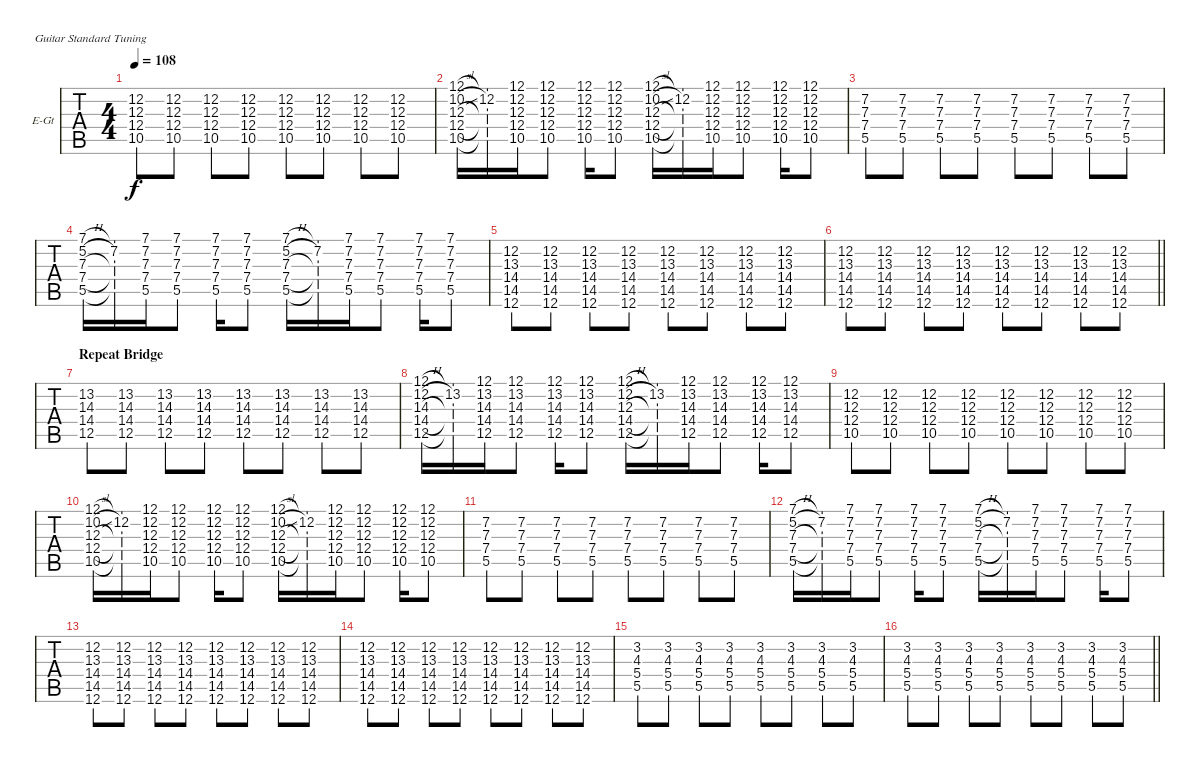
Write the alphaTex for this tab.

\bracketExtendMode groupsimilarinstruments
\firstSystemTrackNameOrientation horizontal
\otherSystemsTrackNameOrientation horizontal
\track ("Nick" "E-Gt") {instrument distortionguitar}
\staff {tabs}
\tuning (E4 B3 G3 D3 A2 E2)
\ts (4 4)
\tempo 108
\clef g2
\ks c
(12.2 12.3 12.4 10.5).8{dy f} (12.2 12.3 12.4 10.5).8 (12.2 12.3 12.4 10.5).8 (12.2 12.3 12.4 10.5).8 (12.2 12.3 12.4 10.5).8 (12.2 12.3 12.4 10.5).8 (12.2 12.3 12.4 10.5).8 (12.2 12.3 12.4 10.5).8 |
(10.2{sl} 12.3 12.4 10.5 12.1).16 (12.2 12.3{t} 12.4{t} 10.5{t} 12.1{t}).16 (12.2 12.3 12.4 10.5 12.1).16 (12.2 12.3 12.4 10.5 12.1).8 (12.2 12.3 12.4 10.5 12.1).16 (12.2 12.3 12.4 10.5 12.1).8 (10.2{sl} 12.3 12.4 10.5 12.1).16 (12.2 12.3{t} 12.4{t} 10.5{t} 12.1{t}).16 (12.2 12.3 12.4 10.5 12.1).16 (12.2 12.3 12.4 10.5 12.1).8 (12.2 12.3 12.4 10.5 12.1).16 (12.2 12.3 12.4 10.5 12.1).8 |
(7.2 7.3 7.4 5.5).8 (7.2 7.3 7.4 5.5).8 (7.2 7.3 7.4 5.5).8 (7.2 7.3 7.4 5.5).8 (7.2 7.3 7.4 5.5).8 (7.2 7.3 7.4 5.5).8 (7.2 7.3 7.4 5.5).8 (7.2 7.3 7.4 5.5).8 |
(5.2{h} 7.3 7.4 5.5 7.1).16 (7.2 7.3{t} 7.4{t} 5.5{t} 7.1{t}).16 (7.2 7.3 7.4 5.5 7.1).16 (7.2 7.3 7.4 5.5 7.1).8 (7.2 7.3 7.4 5.5 7.1).16 (7.2 7.3 7.4 5.5 7.1).8 (5.2{h} 7.3 7.4 5.5 7.1).16 (7.2 7.3{t} 7.4{t} 5.5{t} 7.1{t}).16 (7.2 7.3 7.4 5.5 7.1).16 (7.2 7.3 7.4 5.5 7.1).8 (7.2 7.3 7.4 5.5 7.1).16 (7.2 7.3 7.4 5.5 7.1).8 |
(12.2 13.3 14.4 14.5 12.6).8 (12.2 13.3 14.4 14.5 12.6).8 (12.2 13.3 14.4 14.5 12.6).8 (12.2 13.3 14.4 14.5 12.6).8 (12.2 13.3 14.4 14.5 12.6).8 (12.2 13.3 14.4 14.5 12.6).8 (12.2 13.3 14.4 14.5 12.6).8 (12.2 13.3 14.4 14.5 12.6).8 |
\barLineRight lightlight
(12.2 13.3 14.4 14.5 12.6).8 (12.2 13.3 14.4 14.5 12.6).8 (12.2 13.3 14.4 14.5 12.6).8 (12.2 13.3 14.4 14.5 12.6).8 (12.2 13.3 14.4 14.5 12.6).8 (12.2 13.3 14.4 14.5 12.6).8 (12.2 13.3 14.4 14.5 12.6).8 (12.2 13.3 14.4 14.5 12.6).8 |
\section ("" "Repeat Bridge")
(13.2 14.3 14.4 12.5).8 (13.2 14.3 14.4 12.5).8 (13.2 14.3 14.4 12.5).8 (13.2 14.3 14.4 12.5).8 (13.2 14.3 14.4 12.5).8 (13.2 14.3 14.4 12.5).8 (13.2 14.3 14.4 12.5).8 (13.2 14.3 14.4 12.5).8 |
(12.2{h} 14.3 14.4 12.5 12.1).16 (13.2 14.3{t} 14.4{t} 12.5{t} 12.1{t}).16 (13.2 14.3 14.4 12.5 12.1).16 (13.2 14.3 14.4 12.5 12.1).8 (13.2 14.3 14.4 12.5 12.1).16 (13.2 14.3 14.4 12.5 12.1).8 (12.2{h} 12.3 14.4 12.5 12.1).16 (13.2 12.3{t} 14.4{t} 12.5{t} 12.1{t}).16 (13.2 14.3 14.4 12.5 12.1).16 (13.2 14.3 14.4 12.5 12.1).8 (13.2 14.3 14.4 12.5 12.1).16 (13.2 14.3 14.4 12.5 12.1).8 |
(12.2 12.3 12.4 10.5).8 (12.2 12.3 12.4 10.5).8 (12.2 12.3 12.4 10.5).8 (12.2 12.3 12.4 10.5).8 (12.2 12.3 12.4 10.5).8 (12.2 12.3 12.4 10.5).8 (12.2 12.3 12.4 10.5).8 (12.2 12.3 12.4 10.5).8 |
(10.2{sl} 12.3 12.4 10.5 12.1).16 (12.2 12.3{t} 12.4{t} 10.5{t} 12.1{t}).16 (12.2 12.3 12.4 10.5 12.1).16 (12.2 12.3 12.4 10.5 12.1).8 (12.2 12.3 12.4 10.5 12.1).16 (12.2 12.3 12.4 10.5 12.1).8 (10.2{sl} 12.3 12.4 10.5 12.1).16 (12.2 12.3{t} 12.4{t} 10.5{t} 12.1{t}).16 (12.2 12.3 12.4 10.5 12.1).16 (12.2 12.3 12.4 10.5 12.1).8 (12.2 12.3 12.4 10.5 12.1).16 (12.2 12.3 12.4 10.5 12.1).8 |
(7.2 7.3 7.4 5.5).8 (7.2 7.3 7.4 5.5).8 (7.2 7.3 7.4 5.5).8 (7.2 7.3 7.4 5.5).8 (7.2 7.3 7.4 5.5).8 (7.2 7.3 7.4 5.5).8 (7.2 7.3 7.4 5.5).8 (7.2 7.3 7.4 5.5).8 |
(5.2{h} 7.3 7.4 5.5 7.1).16 (7.2 7.3{t} 7.4{t} 5.5{t} 7.1{t}).16 (7.2 7.3 7.4 5.5 7.1).16 (7.2 7.3 7.4 5.5 7.1).8 (7.2 7.3 7.4 5.5 7.1).16 (7.2 7.3 7.4 5.5 7.1).8 (5.2{h} 7.3 7.4 5.5 7.1).16 (7.2 7.3{t} 7.4{t} 5.5{t} 7.1{t}).16 (7.2 7.3 7.4 5.5 7.1).16 (7.2 7.3 7.4 5.5 7.1).8 (7.2 7.3 7.4 5.5 7.1).16 (7.2 7.3 7.4 5.5 7.1).8 |
(12.2 13.3 14.4 14.5 12.6).8 (12.2 13.3 14.4 14.5 12.6).8 (12.2 13.3 14.4 14.5 12.6).8 (12.2 13.3 14.4 14.5 12.6).8 (12.2 13.3 14.4 14.5 12.6).8 (12.2 13.3 14.4 14.5 12.6).8 (12.2 13.3 14.4 14.5 12.6).8 (12.2 13.3 14.4 14.5 12.6).8 |
(12.2 13.3 14.4 14.5 12.6).8 (12.2 13.3 14.4 14.5 12.6).8 (12.2 13.3 14.4 14.5 12.6).8 (12.2 13.3 14.4 14.5 12.6).8 (12.2 13.3 14.4 14.5 12.6).8 (12.2 13.3 14.4 14.5 12.6).8 (12.2 13.3 14.4 14.5 12.6).8 (12.2 13.3 14.4 14.5 12.6).8 |
(3.2 4.3 5.4 5.5).8 (3.2 4.3 5.4 5.5).8 (3.2 4.3 5.4 5.5).8 (3.2 4.3 5.4 5.5).8 (3.2 4.3 5.4 5.5).8 (3.2 4.3 5.4 5.5).8 (3.2 4.3 5.4 5.5).8 (3.2 4.3 5.4 5.5).8 |
\barLineRight lightlight
(3.2 4.3 5.4 5.5).8 (3.2 4.3 5.4 5.5).8 (3.2 4.3 5.4 5.5).8 (3.2 4.3 5.4 5.5).8 (3.2 4.3 5.4 5.5).8 (3.2 4.3 5.4 5.5).8 (3.2 4.3 5.4 5.5).8 (3.2 4.3 5.4 5.5).8
